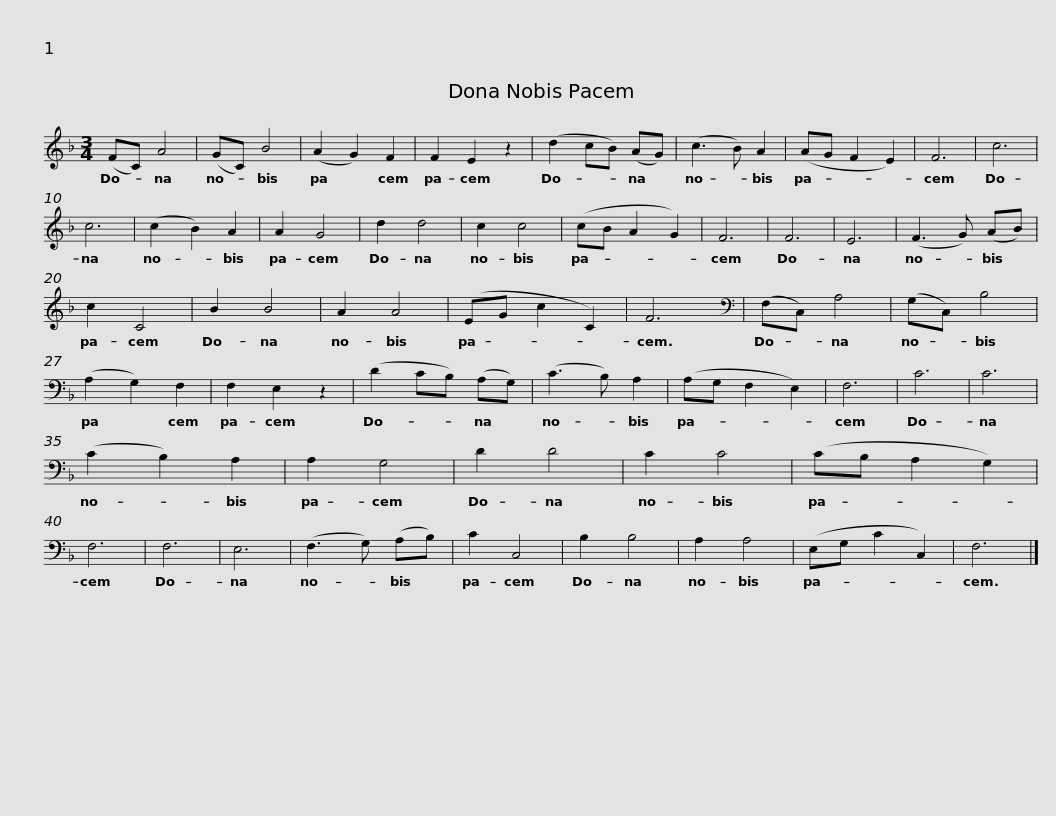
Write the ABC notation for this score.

X:1
L:1/8
M:3/4
I:linebreak $
K:none
V:1 treble transpose=-9
V:1
[K:F] (FC) A4 | (GC) B4 | (A2 G2) F2 | F2 E2 z2 | (d2 cB) (AG) | %5
 (c3 B) A2 | (AG F2 E2) | F6 | c6 | c6 | %10
 (c2 B2) A2 |$ A2 G4 | d2 d4 | c2 c4 | (cB A2 G2) | %15
 F6 |$ F6 | E6 | (F3 G) (AB) | c2 C4 | %20
 B2 B4 | A2 A4 | (EG c2 C2) | F6 |$[K:bass] (F,C,) A,4 | %25
 (G,C,) B,4 | (A,2 G,2) F,2 | F,2 E,2 z2 | (D2 CB,) (A,G,) | (C3 B,) A,2 | %30
 (A,G, F,2 E,2) |$ F,6 | C6 | C6 | (C2 B,2) A,2 | %35
 A,2 G,4 | D2 D4 | C2 C4 | (CB, A,2 G,2) | F,6 |$ %40
 F,6 | E,6 | (F,3 G,) (A,B,) | C2 C,4 | B,2 B,4 | %45
 A,2 A,4 | (E,G, C2 C,2) | F,6 |] %48
